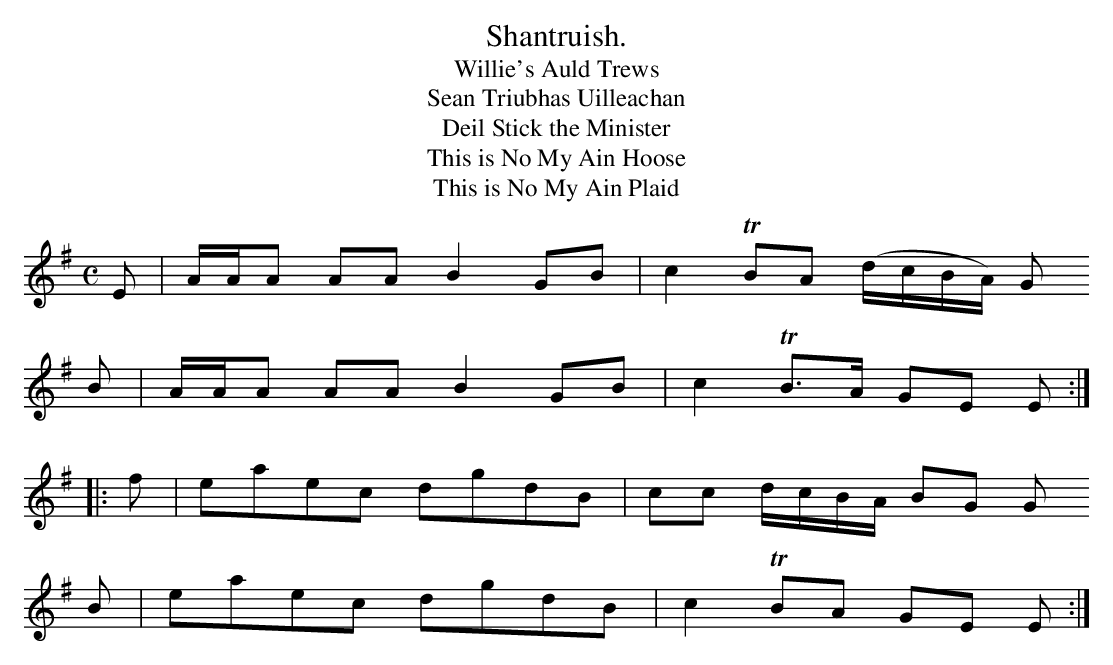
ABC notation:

X:1
T:Shantruish.
T:Willie's Auld Trews
T:Sean Triubhas Uilleachan
T:Deil Stick the Minister
T:This is No My Ain Hoose
T:This is No My Ain Plaid
M:C
L:1/8
K:EMin
E|A/A/A AA B2GB|c2 TBA      (d/c/B/A/) G
B|A/A/A AA B2GB|c2 TB>A      GE        E:|
|:f|eaec     dgdB|cc  d/c/B/A/ BG        G
B|eaec     dgdB|c2 TBA       GE        E:|
